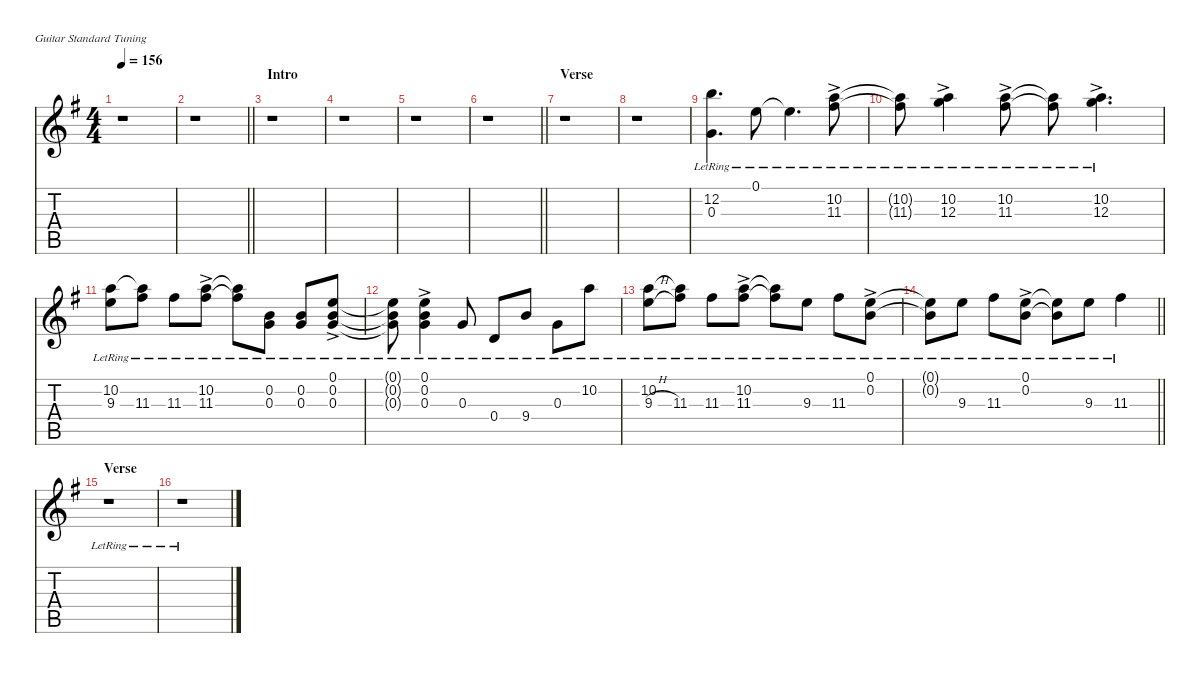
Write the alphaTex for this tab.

\defaultSystemsLayout 4
\hideDynamics
\bracketExtendMode nobrackets
\singleTrackTrackNamePolicy hidden
\multiTrackTrackNamePolicy hidden
\otherSystemsTrackNameOrientation horizontal
\track ("Mandolin 2" "el.guit.") {instrument electricguitarclean}
\staff {score tabs}
\tuning (E4 B3 G3 D3 A2 E2)
\ts (4 4)
\tempo 156
\clef g2
\ks g
r.1{dy f beam Down} |
\barLineRight lightlight
r.1{beam Down} |
\section ("" "Intro")
r.1{beam Down} |
r.1{beam Down} |
r.1{beam Down} |
\barLineRight lightlight
r.1{beam Down} |
\section ("" "Verse")
r.1{beam Down} |
r.1{beam Down} |
(12.2{lr acc forcenatural} 0.3{lr acc forcenatural}).4{d beam Down} 0.1{lr acc forcenatural}.8{beam Down} 0.1{lr t acc forcenatural}.4{d beam Down} (10.2{ac lr acc forcenatural} 11.3{ac lr acc #}).8{beam Down} |
(10.2{lr t acc forcenatural} 11.3{lr t acc #}).8{beam Down} (10.2{ac lr acc forcenatural} 12.3{ac lr acc forcenatural}).4{beam Down} (10.2{ac lr acc forcenatural} 11.3{ac lr acc #}).8{beam Down} (10.2{lr t acc forcenatural} 11.3{lr t acc #}).8{beam Down} (10.2{ac lr acc forcenatural} 12.3{ac lr acc forcenatural}).4{d beam Down} |
(10.2{lr acc forcenatural} 9.3{lr acc forcenatural}).8{beam Down} (10.2{lr t acc forcenatural} 11.3{lr acc #}).8{beam Down} 11.3{lr acc #}.8{beam Down} (10.2{ac lr acc forcenatural} 11.3{ac lr acc #}).8{beam Down} (10.2{lr t acc forcenatural} 11.3{lr t acc #}).8{beam Down} (0.2{lr acc forcenatural} 0.3{lr acc forcenatural}).8{beam Down} (0.2{lr acc forcenatural} 0.3{lr acc forcenatural}).8{beam Up} (0.1{ac lr acc forcenatural} 0.2{ac lr acc forcenatural} 0.3{ac lr acc forcenatural}).8{beam Up} |
(0.1{lr t acc forcenatural} 0.2{lr t acc forcenatural} 0.3{lr t acc forcenatural}).8{beam Down} (0.1{ac lr acc forcenatural} 0.2{ac lr acc forcenatural} 0.3{ac lr acc forcenatural}).4{beam Down} 0.3{lr acc forcenatural}.8{beam Up} 0.4{lr acc forcenatural}.8{beam Up} 9.4{lr acc forcenatural}.8{beam Up} 0.3{lr acc forcenatural}.8{beam Down} 10.2{lr acc forcenatural}.8{beam Down} |
(10.2{lr acc forcenatural} 9.3{h acc forcenatural}).8{beam Down} (10.2{lr t acc forcenatural} 11.3{lr acc #}).8{beam Down} 11.3{lr acc #}.8{beam Down} (10.2{ac lr acc forcenatural} 11.3{ac lr acc #}).8{beam Down} (10.2{lr t acc forcenatural} 11.3{lr t acc #}).8{beam Down} 9.3{lr acc forcenatural}.8{beam Down} 11.3{lr acc #}.8{beam Down} (0.1{ac lr acc forcenatural} 0.2{ac lr acc forcenatural}).8{beam Down} |
\barLineRight lightlight
(0.1{lr t acc forcenatural} 0.2{lr t acc forcenatural}).8{beam Down} 9.3{lr acc forcenatural}.8{beam Down} 11.3{lr acc #}.8{beam Down} (0.1{ac lr acc forcenatural} 0.2{ac lr acc forcenatural}).8{beam Down} (0.1{lr t acc forcenatural} 0.2{lr t acc forcenatural}).8{beam Down} 9.3{lr acc forcenatural}.8{beam Down} 11.3{lr acc #}.4{beam Down} |
\section ("" "Verse")
r.1{beam Down} |
r.1{beam Down}
